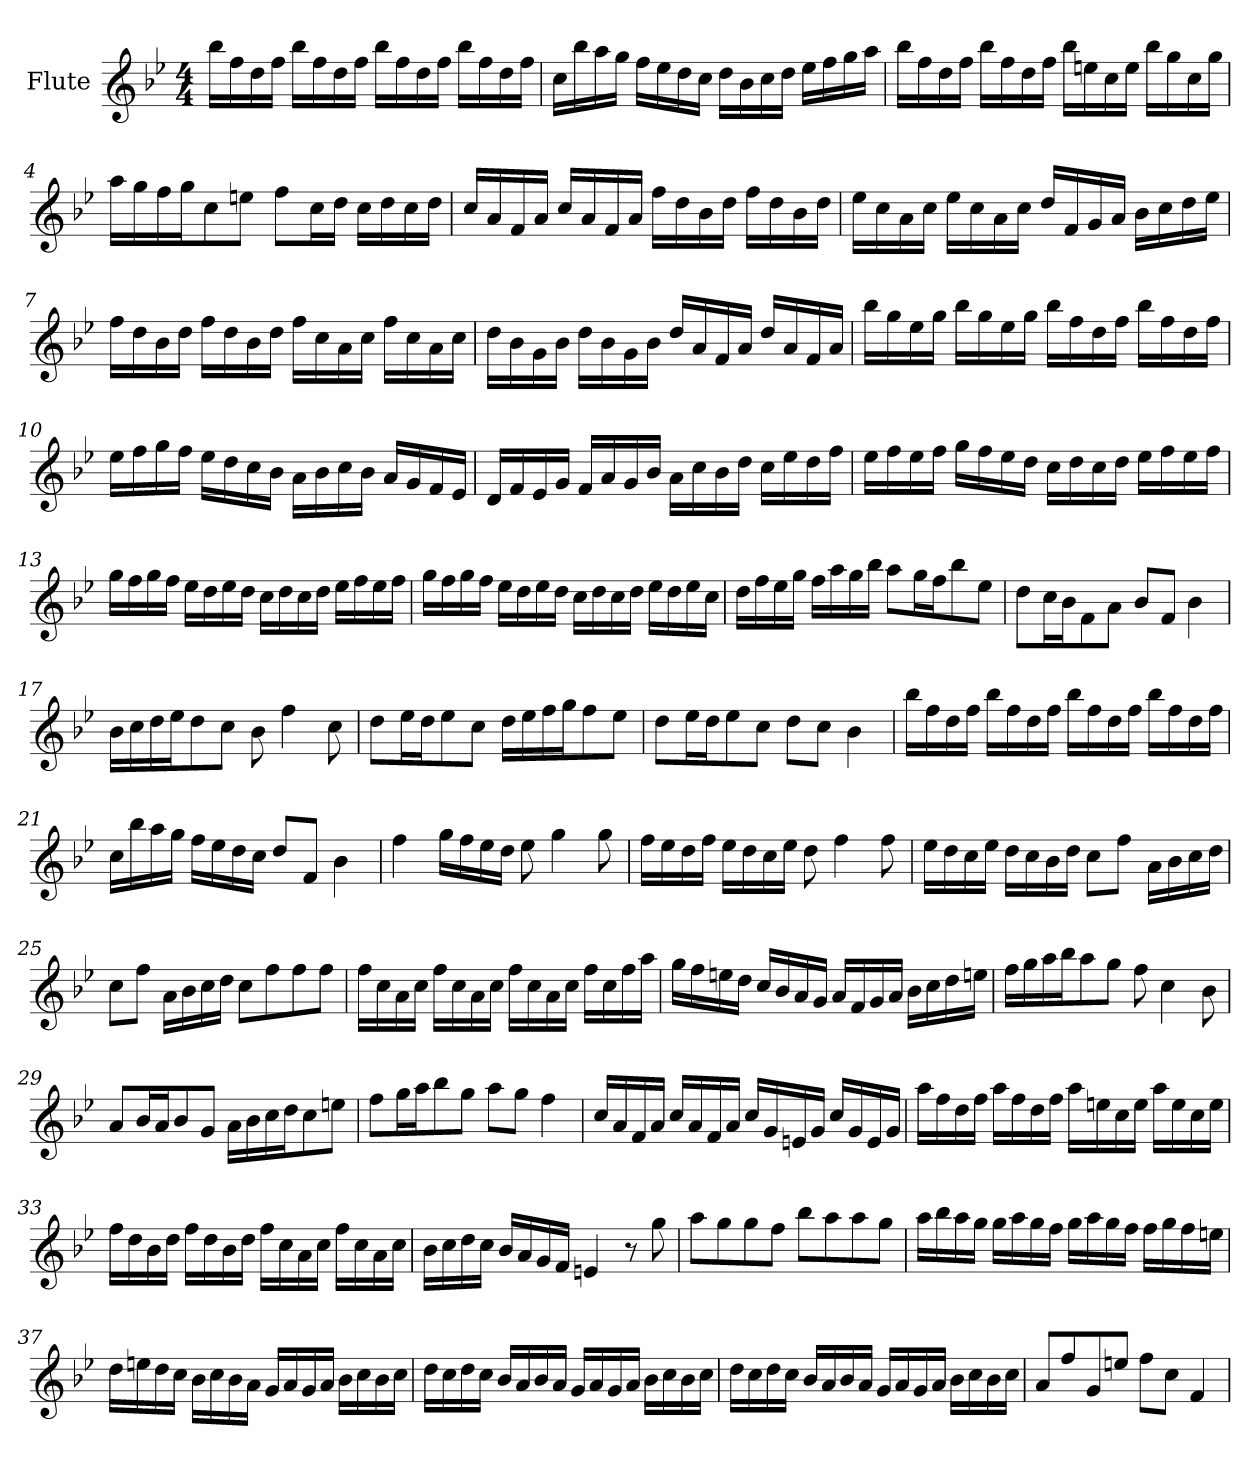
**kern
*part1
*staff1
*I"Flute
*I'Fl
*clefG2
*k[b-e-]
*B-:
*M4/4
=1
16bb-\LL
16ff\
16dd\
16ff\JJ
16bb-\LL
16ff\
16dd\
16ff\JJ
16bb-\LL
16ff\
16dd\
16ff\JJ
16bb-\LL
16ff\
16dd\
16ff\JJ
=2
16cc\LL
16bb-\
16aa\
16gg\JJ
16ff\LL
16ee-\
16dd\
16cc\JJ
16dd\LL
16b-\
16cc\
16dd\JJ
16ee-\LL
16ff\
16gg\
16aa\JJ
!!LO:LB:g=z
=3
16bb-\LL
16ff\
16dd\
16ff\JJ
16bb-\LL
16ff\
16dd\
16ff\JJ
16bb-\LL
16een\
16cc\
16ee\JJ
16bb-\LL
16gg\
16cc\
16gg\JJ
=4
16aa\LL
16gg\
16ff\
16gg\J
8cc\
8een\J
8ff\L
16cc\L
16dd\JJ
16cc\LL
16dd\
16cc\
16dd\JJ
!!LO:LB:g=z
=5
16cc/LL
16a/
16f/
16a/JJ
16cc/LL
16a/
16f/
16a/JJ
16ff\LL
16dd\
16b-\
16dd\JJ
16ff\LL
16dd\
16b-\
16dd\JJ
=6
16ee-\LL
16cc\
16a\
16cc\JJ
16ee-\LL
16cc\
16a\
16cc\JJ
16dd/LL
16f/
16g/
16a/JJ
16b-\LL
16cc\
16dd\
16ee-\JJ
!!LO:LB:g=z
=7
16ff\LL
16dd\
16b-\
16dd\JJ
16ff\LL
16dd\
16b-\
16dd\JJ
16ff\LL
16cc\
16a\
16cc\JJ
16ff\LL
16cc\
16a\
16cc\JJ
=8
16dd\LL
16b-\
16g\
16b-\JJ
16dd\LL
16b-\
16g\
16b-\JJ
16dd/LL
16a/
16f/
16a/JJ
16dd/LL
16a/
16f/
16a/JJ
!!LO:LB:g=z
=9
16bb-\LL
16gg\
16ee-\
16gg\JJ
16bb-\LL
16gg\
16ee-\
16gg\JJ
16bb-\LL
16ff\
16dd\
16ff\JJ
16bb-\LL
16ff\
16dd\
16ff\JJ
=10
16ee-\LL
16ff\
16gg\
16ff\JJ
16ee-\LL
16dd\
16cc\
16b-\JJ
16a\LL
16b-\
16cc\
16b-\JJ
16a/LL
16g/
16f/
16e-/JJ
!!LO:LB:g=z
=11
16d/LL
16f/
16e-/
16g/JJ
16f/LL
16a/
16g/
16b-/JJ
16a\LL
16cc\
16b-\
16dd\JJ
16cc\LL
16ee-\
16dd\
16ff\JJ
=12
16ee-\LL
16ff\
16ee-\
16ff\JJ
16gg\LL
16ff\
16ee-\
16dd\JJ
16cc\LL
16dd\
16cc\
16dd\JJ
16ee-\LL
16ff\
16ee-\
16ff\JJ
!!LO:LB:g=z
=13
16gg\LL
16ff\
16gg\
16ff\JJ
16ee-\LL
16dd\
16ee-\
16dd\JJ
16cc\LL
16dd\
16cc\
16dd\JJ
16ee-\LL
16ff\
16ee-\
16ff\JJ
=14
16gg\LL
16ff\
16gg\
16ff\JJ
16ee-\LL
16dd\
16ee-\
16dd\JJ
16cc\LL
16dd\
16cc\
16dd\JJ
16ee-\LL
16dd\
16ee-\
16cc\JJ
=15
16dd\LL
16ff\
16ee-\
16gg\JJ
16ff\LL
16aa\
16gg\
16bb-\JJ
8aa\L
16gg\L
16ff\J
8bb-\
8ee-\J
!!LO:LB:g=z
=16
8dd\L
16cc\L
16b-\J
8f\
8a\J
8b-/L
8f/J
4b-\
=17
16b-\LL
16cc\
16dd\
16ee-\J
8dd\
8cc\J
8b-\
4ff\
8cc\
=18
8dd\L
16ee-\L
16dd\J
8ee-\
8cc\J
16dd\LL
16ee-\
16ff\
16gg\J
8ff\
8ee-\J
=19
8dd\L
16ee-\L
16dd\J
8ee-\
8cc\J
8dd\L
8cc\J
4b-\
!!LO:LB:g=z
=20
16bb-\LL
16ff\
16dd\
16ff\JJ
16bb-\LL
16ff\
16dd\
16ff\JJ
16bb-\LL
16ff\
16dd\
16ff\JJ
16bb-\LL
16ff\
16dd\
16ff\JJ
=21
16cc\LL
16bb-\
16aa\
16gg\JJ
16ff\LL
16ee-\
16dd\
16cc\JJ
8dd/L
8f/J
4b-\
=22
4ff\
16gg\LL
16ff\
16ee-\
16dd\JJ
8ee-\
4gg\
8gg\
!!LO:PB:g=z
=23
16ff\LL
16ee-\
16dd\
16ff\JJ
16ee-\LL
16dd\
16cc\
16ee-\JJ
8dd\
4ff\
8ff\
=24
16ee-\LL
16dd\
16cc\
16ee-\JJ
16dd\LL
16cc\
16b-\
16dd\JJ
8cc\L
8ff\J
16a\LL
16b-\
16cc\
16dd\JJ
=25
8cc\L
8ff\J
16a\LL
16b-\
16cc\
16dd\JJ
8cc\L
8ff\
8ff\
8ff\J
!!LO:LB:g=z
=26
16ff\LL
16cc\
16a\
16cc\JJ
16ff\LL
16cc\
16a\
16cc\JJ
16ff\LL
16cc\
16a\
16cc\JJ
16ff\LL
16cc\
16ff\
16aa\JJ
=27
16gg\LL
16ff\
16een\
16dd\JJ
16cc/LL
16b-/
16a/
16g/JJ
16a/LL
16f/
16g/
16a/JJ
16b-\LL
16cc\
16dd\
16een\JJ
!!LO:LB:g=z
=28
16ff\LL
16gg\
16aa\
16bb-\J
8aa\
8gg\J
8ff\
4cc\
8b-\
=29
8a/L
16b-/L
16a/J
8b-/
8g/J
16a\LL
16b-\
16cc\
16dd\J
8cc\
8een\J
=30
8ff\L
16gg\L
16aa\J
8bb-\
8gg\J
8aa\L
8gg\J
4ff\
!!LO:LB:g=z
=31
16cc/LL
16a/
16f/
16a/JJ
16cc/LL
16a/
16f/
16a/JJ
16cc/LL
16g/
16en/
16g/JJ
16cc/LL
16g/
16e/
16g/JJ
=32
16aa\LL
16ff\
16dd\
16ff\JJ
16aa\LL
16ff\
16dd\
16ff\JJ
16aa\LL
16een\
16cc\
16ee\JJ
16aa\LL
16ee\
16cc\
16ee\JJ
!!LO:LB:g=z
=33
16ff\LL
16dd\
16b-\
16dd\JJ
16ff\LL
16dd\
16b-\
16dd\JJ
16ff\LL
16cc\
16a\
16cc\JJ
16ff\LL
16cc\
16a\
16cc\JJ
=34
16b-\LL
16cc\
16dd\
16cc\JJ
16b-/LL
16a/
16g/
16f/JJ
4en/
8r
8gg\
=35
8aa\L
8gg\
8gg\
8ff\J
8bb-\L
8aa\
8aa\
8gg\J
!!LO:LB:g=z
=36
16aa\LL
16bb-\
16aa\
16gg\JJ
16gg\LL
16aa\
16gg\
16ff\JJ
16gg\LL
16aa\
16gg\
16ff\JJ
16ff\LL
16gg\
16ff\
16een\JJ
=37
16dd\LL
16een\
16dd\
16cc\JJ
16b-\LL
16cc\
16b-\
16a\JJ
16g/LL
16a/
16g/
16a/JJ
16b-\LL
16cc\
16b-\
16cc\JJ
!!LO:LB:g=z
=38
16dd\LL
16cc\
16dd\
16cc\JJ
16b-/LL
16a/
16b-/
16a/JJ
16g/LL
16a/
16g/
16a/JJ
16b-\LL
16cc\
16b-\
16cc\JJ
=39
16dd\LL
16cc\
16dd\
16cc\JJ
16b-/LL
16a/
16b-/
16a/JJ
16g/LL
16a/
16g/
16a/JJ
16b-\LL
16cc\
16b-\
16cc\JJ
!!LO:LB:g=z
=40
8a/L
8ff/
8g/
8een/J
8ff\L
8cc\J
4f/
=
*-
